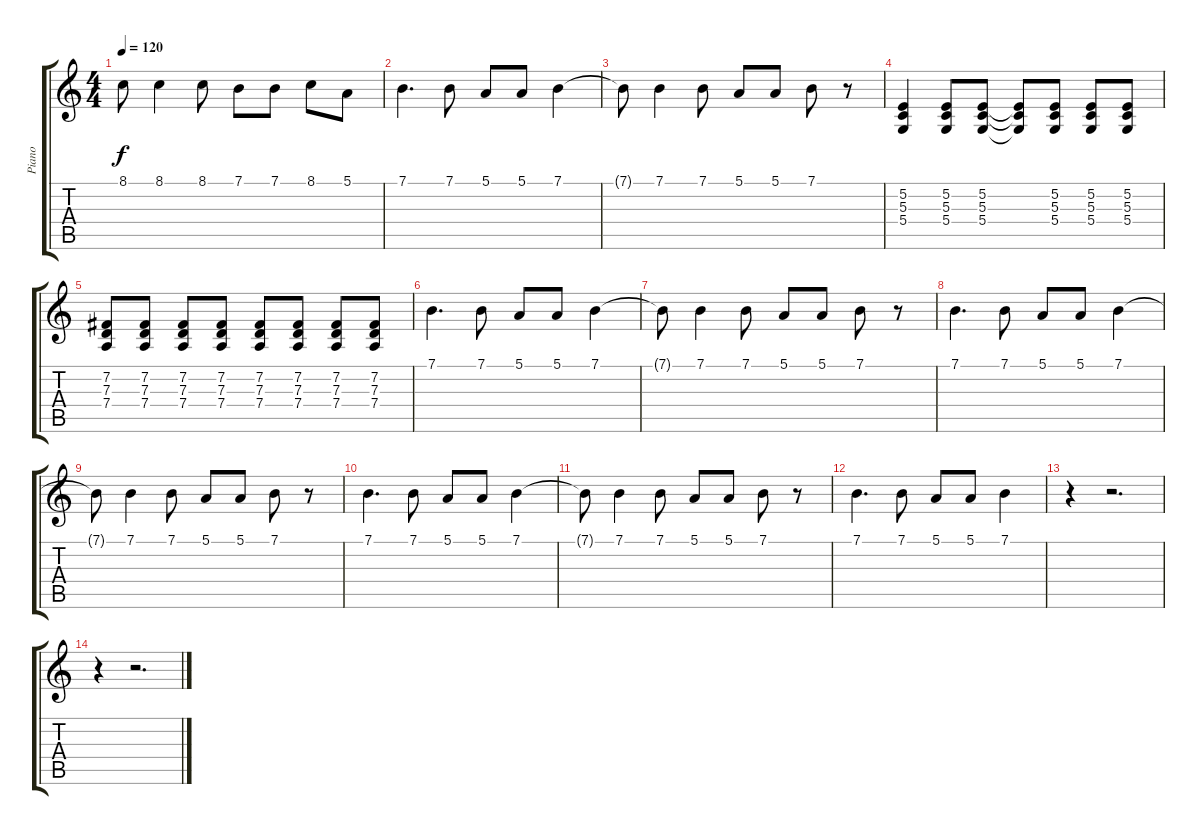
\track ("Piano" "Piano") {instrument acousticgrandpiano}
\staff {score tabs}
\tuning (E4 B3 G3 D3 A2 E2) {hide}
\ts (4 4)
\tempo 120
\clef g2
\ks c
8.1{t}.8{dy f} 8.1.4 8.1.8 7.1.8 7.1.8 8.1.8 5.1.8 |
7.1.4{d} 7.1.8 5.1.8 5.1.8 7.1.4 |
7.1{t}.8 7.1.4 7.1.8 5.1.8 5.1.8 7.1.8 r.8 |
(5.2 5.3 5.4).4 (5.2 5.3 5.4).8 (5.2 5.3 5.4).8 (5.2{t} 5.3{t} 5.4{t}).8 (5.2 5.3 5.4).8 (5.2 5.3 5.4).8 (5.2 5.3 5.4).8 |
(7.2 7.3 7.4).8 (7.2 7.3 7.4).8 (7.2 7.3 7.4).8 (7.2 7.3 7.4).8 (7.2 7.3 7.4).8 (7.2 7.3 7.4).8 (7.2 7.3 7.4).8 (7.2 7.3 7.4).8 |
7.1.4{d} 7.1.8 5.1.8 5.1.8 7.1.4 |
7.1{t}.8 7.1.4 7.1.8 5.1.8 5.1.8 7.1.8 r.8 |
7.1.4{d} 7.1.8 5.1.8 5.1.8 7.1.4 |
7.1{t}.8 7.1.4 7.1.8 5.1.8 5.1.8 7.1.8 r.8 |
7.1.4{d} 7.1.8 5.1.8 5.1.8 7.1.4 |
7.1{t}.8 7.1.4 7.1.8 5.1.8 5.1.8 7.1.8 r.8 |
7.1.4{d} 7.1.8 5.1.8 5.1.8 7.1.4 |
r.4 r.2{d} |
r.4 r.2{d}
